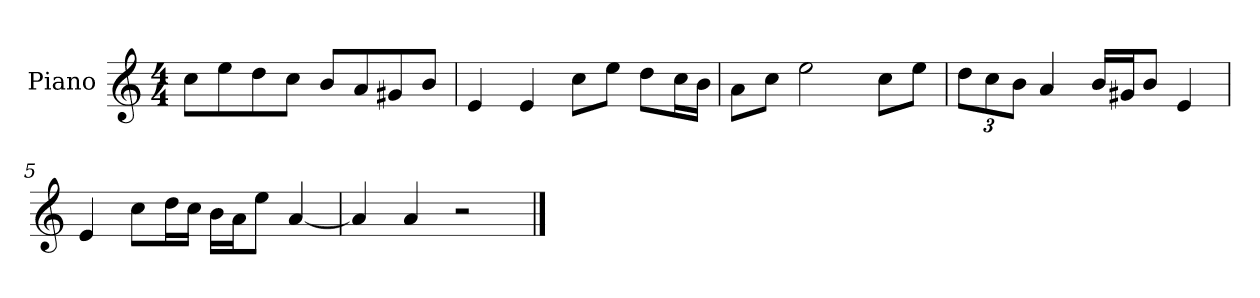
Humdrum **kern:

**kern
*part1
*staff1
*I"Piano
*I'P-no
*clefG2
*k[]
*M4/4
*MM90
=1
8cc\L
8ee\
8dd\
8cc\J
8b/L
8a/
8g#X/
8b/J
=2
4e/
4e/
8cc\L
8ee\J
8dd\L
16cc\L
16b\JJ
=3
8a\L
8cc\J
2ee\
8cc\L
8ee\J
=4
*Xbrackettup
12dd\L
12cc\
12b\J
4a/
16b/LL
16g#X/J
8b/J
4e/
=5
4e/
8cc\L
16dd\L
16cc\JJ
16b\LL
16a\J
8ee\J
[4a/
!!LO:LB:g=z
=6
4a/]
4a/
2r
==
*-
